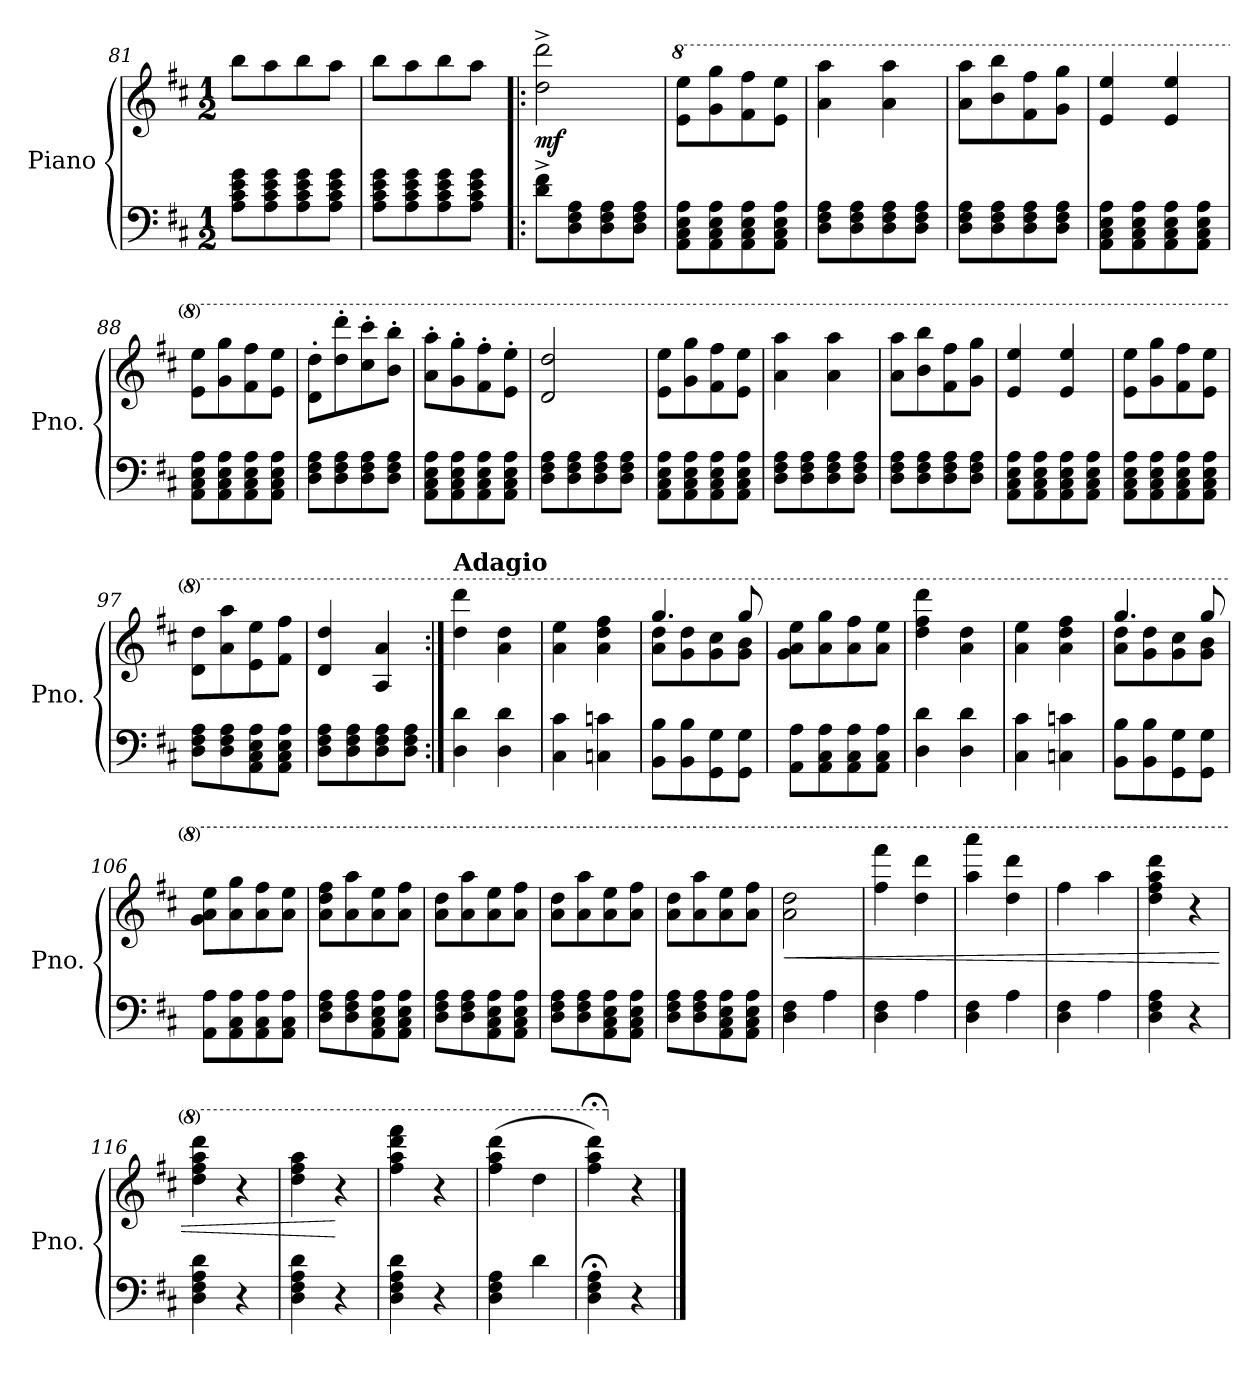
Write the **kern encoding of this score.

**kern	**kern	**dynam
*part1	*part1	*part1
*staff2	*staff1	*staff1/2
*I"Piano	*	*
*I'Pno.	*	*
*clefF4	*clefG2	*
*k[f#c#]	*k[f#c#]	*
*M1/2	*M1/2	*
=81	=81	=81
8A\ 8c#\ 8e\ 8g\L	8bb\L	.
8A\ 8c#\ 8e\ 8g\	8aa\	.
8A\ 8c#\ 8e\ 8g\	8bb\	.
8A\ 8c#\ 8e\ 8g\J	8aa\J	.
=82	=82	=82
8A\ 8c#\ 8e\ 8g\L	8bb\L	.
8A\ 8c#\ 8e\ 8g\	8aa\	.
8A\ 8c#\ 8e\ 8g\	8bb\	.
8A\ 8c#\ 8e\ 8g\J	8aa\J	.
=83!|:	=83!|:	=83!|:
!	!	!LO:DY:b
8d\^ 8f#\^L	2dd\^ 2ddd\^	mf
8D\ 8F#\ 8A\	.	.
8D\ 8F#\ 8A\	.	.
8D\ 8F#\ 8A\J	.	.
=84	=84	=84
*	*8va	*
8AA\ 8C#\ 8E\ 8A\L	8ee\ 8eee\L	.
8AA\ 8C#\ 8E\ 8A\	8gg\ 8ggg\	.
8AA\ 8C#\ 8E\ 8A\	8ff#\ 8fff#\	.
8AA\ 8C#\ 8E\ 8A\J	8ee\ 8eee\J	.
=85	=85	=85
8D\ 8F#\ 8A\L	4aa\ 4aaa\	.
8D\ 8F#\ 8A\	.	.
8D\ 8F#\ 8A\	4aa\ 4aaa\	.
8D\ 8F#\ 8A\J	.	.
=86	=86	=86
8D\ 8F#\ 8A\L	8aa\ 8aaa\L	.
8D\ 8F#\ 8A\	8bb\ 8bbb\	.
8D\ 8F#\ 8A\	8ff#\ 8fff#\	.
8D\ 8F#\ 8A\J	8gg\ 8ggg\J	.
!!LO:LB:g=z
=87	=87	=87
8AA\ 8C#\ 8E\ 8A\L	4ee/ 4eee/	.
8AA\ 8C#\ 8E\ 8A\	.	.
8AA\ 8C#\ 8E\ 8A\	4ee/ 4eee/	.
8AA\ 8C#\ 8E\ 8A\J	.	.
=88	=88	=88
8AA\ 8C#\ 8E\ 8A\L	8ee\ 8eee\L	.
8AA\ 8C#\ 8E\ 8A\	8gg\ 8ggg\	.
8AA\ 8C#\ 8E\ 8A\	8ff#\ 8fff#\	.
8AA\ 8C#\ 8E\ 8A\J	8ee\ 8eee\J	.
=89	=89	=89
8D\ 8F#\ 8A\L	8dd\' 8ddd\'L	.
8D\ 8F#\ 8A\	8ddd\' 8dddd\'	.
8D\ 8F#\ 8A\	8ccc#\' 8cccc#\'	.
8D\ 8F#\ 8A\J	8bb\' 8bbb\'J	.
=90	=90	=90
8AA\ 8C#\ 8E\ 8A\L	8aa\' 8aaa\'L	.
8AA\ 8C#\ 8E\ 8A\	8gg\' 8ggg\'	.
8AA\ 8C#\ 8E\ 8A\	8ff#\' 8fff#\'	.
8AA\ 8C#\ 8E\ 8A\J	8ee\' 8eee\'J	.
=91	=91	=91
8D\ 8F#\ 8A\L	2dd/ 2ddd/	.
8D\ 8F#\ 8A\	.	.
8D\ 8F#\ 8A\	.	.
8D\ 8F#\ 8A\J	.	.
=92	=92	=92
8AA\ 8C#\ 8E\ 8A\L	8ee\ 8eee\L	.
8AA\ 8C#\ 8E\ 8A\	8gg\ 8ggg\	.
8AA\ 8C#\ 8E\ 8A\	8ff#\ 8fff#\	.
8AA\ 8C#\ 8E\ 8A\J	8ee\ 8eee\J	.
=93	=93	=93
8D\ 8F#\ 8A\L	4aa\ 4aaa\	.
8D\ 8F#\ 8A\	.	.
8D\ 8F#\ 8A\	4aa\ 4aaa\	.
8D\ 8F#\ 8A\J	.	.
=94	=94	=94
8D\ 8F#\ 8A\L	8aa\ 8aaa\L	.
8D\ 8F#\ 8A\	8bb\ 8bbb\	.
8D\ 8F#\ 8A\	8ff#\ 8fff#\	.
8D\ 8F#\ 8A\J	8gg\ 8ggg\J	.
=95	=95	=95
8AA\ 8C#\ 8E\ 8A\L	4ee/ 4eee/	.
8AA\ 8C#\ 8E\ 8A\	.	.
8AA\ 8C#\ 8E\ 8A\	4ee/ 4eee/	.
8AA\ 8C#\ 8E\ 8A\J	.	.
!!LO:LB:g=z
=96	=96	=96
8AA\ 8C#\ 8E\ 8A\L	8ee\ 8eee\L	.
8AA\ 8C#\ 8E\ 8A\	8gg\ 8ggg\	.
8AA\ 8C#\ 8E\ 8A\	8ff#\ 8fff#\	.
8AA\ 8C#\ 8E\ 8A\J	8ee\ 8eee\J	.
=97	=97	=97
8D\ 8F#\ 8A\L	8dd\ 8ddd\L	.
8D\ 8F#\ 8A\	8aa\ 8aaa\	.
8AA\ 8C#\ 8E\ 8A\	8ee\ 8eee\	.
8AA\ 8C#\ 8E\ 8A\J	8ff#\ 8fff#\J	.
=98	=98	=98
8D\ 8F#\ 8A\L	4dd/ 4ddd/	.
8D\ 8F#\ 8A\	.	.
8D\ 8F#\ 8A\	4a/ 4aa/	.
8D\ 8F#\ 8A\J	.	.
=99:|!	=99:|!	=99:|!
!	!LO:TX:a:B:t=Adagio	!
4D\ 4d\	4ddd\ 4dddd\	.
4D\ 4d\	4aa\ 4ddd\	.
=100	=100	=100
4C#\ 4c#\	4aa\ 4eee\	.
4Cn\ 4cn\	4aa\ 4ddd\ 4fff#\	.
=101	=101	=101
*	*^	*
8BB\ 8B\L	4.ggg/	8aa\ 8ddd\L	.
8BB\ 8B\	.	8gg\ 8ddd\	.
8GG\ 8G\	.	8gg\ 8ccc#\	.
8GG\ 8G\J	8ggg/	8gg\ 8bb\J	.
*	*v	*v	*
=102	=102	=102
8AA\ 8A\L	8gg\ 8aa\ 8eee\L	.
8AA\ 8C#\ 8A\	8aa\ 8ggg\	.
8AA\ 8C#\ 8A\	8aa\ 8fff#\	.
8AA\ 8C#\ 8A\J	8aa\ 8eee\J	.
=103	=103	=103
4D\ 4d\	4ddd\ 4fff#\ 4dddd\	.
4D\ 4d\	4aa\ 4ddd\	.
=104	=104	=104
4C#\ 4c#\	4aa\ 4eee\	.
4Cn\ 4cn\	4aa\ 4ddd\ 4fff#\	.
=105	=105	=105
*	*^	*
8BB\ 8B\L	4.ggg/	8aa\ 8ddd\L	.
8BB\ 8B\	.	8gg\ 8ddd\	.
8GG\ 8G\	.	8gg\ 8ccc#\	.
8GG\ 8G\J	8ggg/	8gg\ 8bb\J	.
*	*v	*v	*
!!LO:PB:g=z
=106	=106	=106
8AA\ 8A\L	8gg\ 8aa\ 8eee\L	.
8AA\ 8C#\ 8A\	8aa\ 8ggg\	.
8AA\ 8C#\ 8A\	8aa\ 8fff#\	.
8AA\ 8C#\ 8A\J	8aa\ 8eee\J	.
=107	=107	=107
8D\ 8F#\ 8A\L	8aa\ 8ddd\ 8fff#\L	.
8D\ 8F#\ 8A\	8aa\ 8aaa\	.
8AA\ 8C#\ 8E\ 8A\	8aa\ 8eee\	.
8AA\ 8C#\ 8E\ 8A\J	8aa\ 8fff#\J	.
=108	=108	=108
8D\ 8F#\ 8A\L	8aa\ 8ddd\L	.
8D\ 8F#\ 8A\	8aa\ 8aaa\	.
8AA\ 8C#\ 8E\ 8A\	8aa\ 8eee\	.
8AA\ 8C#\ 8E\ 8A\J	8aa\ 8fff#\J	.
=109	=109	=109
8D\ 8F#\ 8A\L	8aa\ 8ddd\L	.
8D\ 8F#\ 8A\	8aa\ 8aaa\	.
8AA\ 8C#\ 8E\ 8A\	8aa\ 8eee\	.
8AA\ 8C#\ 8E\ 8A\J	8aa\ 8fff#\J	.
=110	=110	=110
8D\ 8F#\ 8A\L	8aa\ 8ddd\L	.
8D\ 8F#\ 8A\	8aa\ 8aaa\	.
8AA\ 8C#\ 8E\ 8A\	8aa\ 8eee\	.
8AA\ 8C#\ 8E\ 8A\J	8aa\ 8fff#\J	.
=111	=111	=111
!	!	!LO:HP:b
4D\ 4F#\	2aa\ 2ddd\	<
4A\	.	.
=112	=112	=112
4D\ 4F#\	4fff#\ 4ffff#\	.
4A\	4ddd\ 4dddd\	.
=113	=113	=113
4D\ 4F#\	4aaa\ 4aaaa\	.
4A\	4ddd\ 4dddd\	.
=114	=114	=114
4D\ 4F#\	4fff#\	.
4A\	4aaa\	.
=115	=115	=115
4D\ 4F#\ 4A\	4ddd\ 4fff#\ 4aaa\ 4dddd\	.
4r	4r	.
=116	=116	=116
4D\ 4F#\ 4A\ 4d\	4ddd\ 4fff#\ 4aaa\ 4dddd\	.
4r	4r	.
=117	=117	=117
4D\ 4F#\ 4A\ 4d\	4ddd\ 4fff#\ 4aaa\	.
4r	4r	[
!!LO:LB:g=z
=118	=118	=118
4D\ 4F#\ 4A\ 4d\	4fff#\ 4aaa\ 4dddd\ 4ffff#\	.
4r	4r	.
=119	=119	=119
4D\ 4F#\ 4A\	(>4fff#\ 4aaa\ 4dddd\	.
4d\	4ddd\	.
=120	=120	=120
4D\; 4F#\; 4A\;	4fff#\; 4aaa\; 4dddd\;)	.
*	*X8va	*
4r	4r	.
==	==	==
*-	*-	*-
